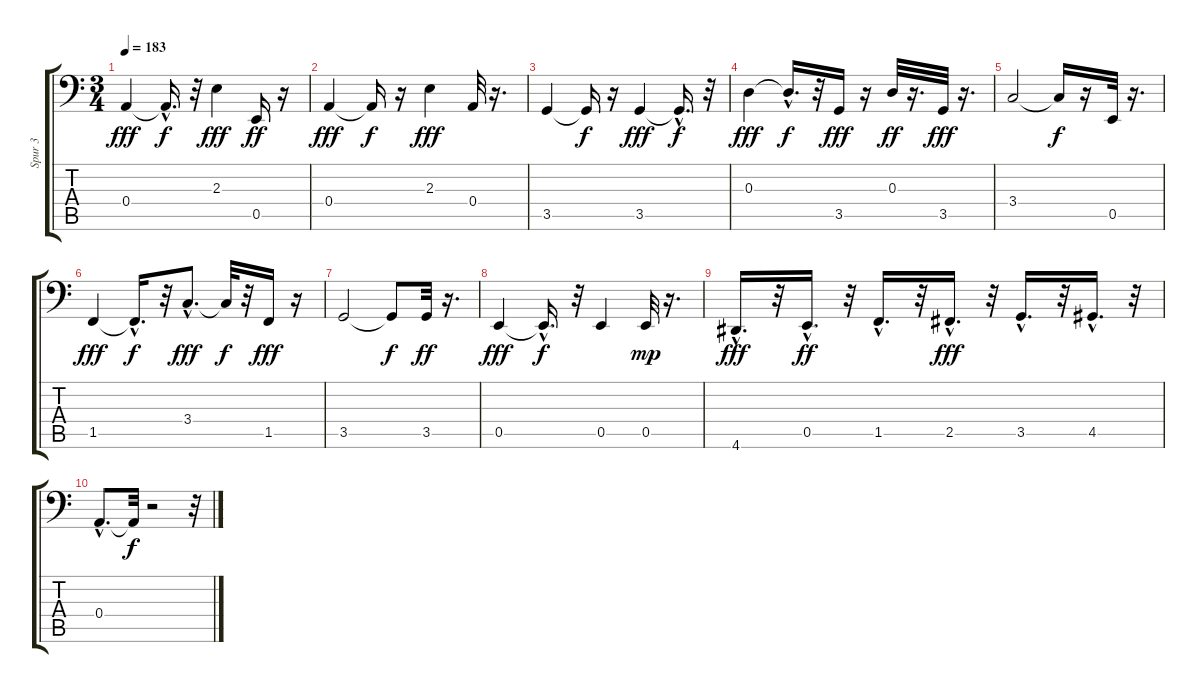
\track ("Spur 3" "Spur 3") {instrument electricbassfinger}
\staff {score tabs}
\tuning (C3 G2 D2 A1 E1 B0) {hide}
\ts (3 4)
\tempo 183
\clef f4
\ks c
0.4.4{dy fff} 0.4{hac t}.16{d dy f} r.32 2.3.4{dy fff} 0.5.16{dy ff} r.16 |
0.4.4{dy fff} 0.4{t}.16{dy f} r.16 2.3.4{dy fff} 0.4.32 r.16{d} |
3.5.4 3.5{t}.16{dy f} r.16 3.5.4{dy fff} 3.5{hac t}.16{d dy f} r.32 |
0.3.4{dy fff} 0.3{hac t}.16{d dy f} r.32 3.5.16{dy fff} r.16 0.3.32{dy ff} r.16{d} 3.5.32{dy fff} r.16{d} |
3.4.2 3.4{t}.16{dy f} r.16 0.5.32 r.16{d} |
1.5.4{dy fff} 1.5{hac t}.16{d dy f} r.32 3.4{hac}.8{d dy fff} 3.4{t}.32{dy f} r.32 1.5.16{dy fff} r.16 |
3.5.2 3.5{t}.8{dy f} 3.5.32{dy ff} r.16{d} |
0.5.4{dy fff} 0.5{hac t}.16{d dy f} r.32 0.5.4 0.5.32{dy mp} r.16{d} |
4.6{hac}.16{d dy fff} r.32 0.5{hac}.16{d dy ff} r.32 1.5{hac}.16{d} r.32 2.5{hac}.16{d dy fff} r.32 3.5{hac}.16{d} r.32 4.5{hac}.16{d} r.32 |
0.4{hac}.8{d} 0.4{t}.32{dy f} r.2 r.32
